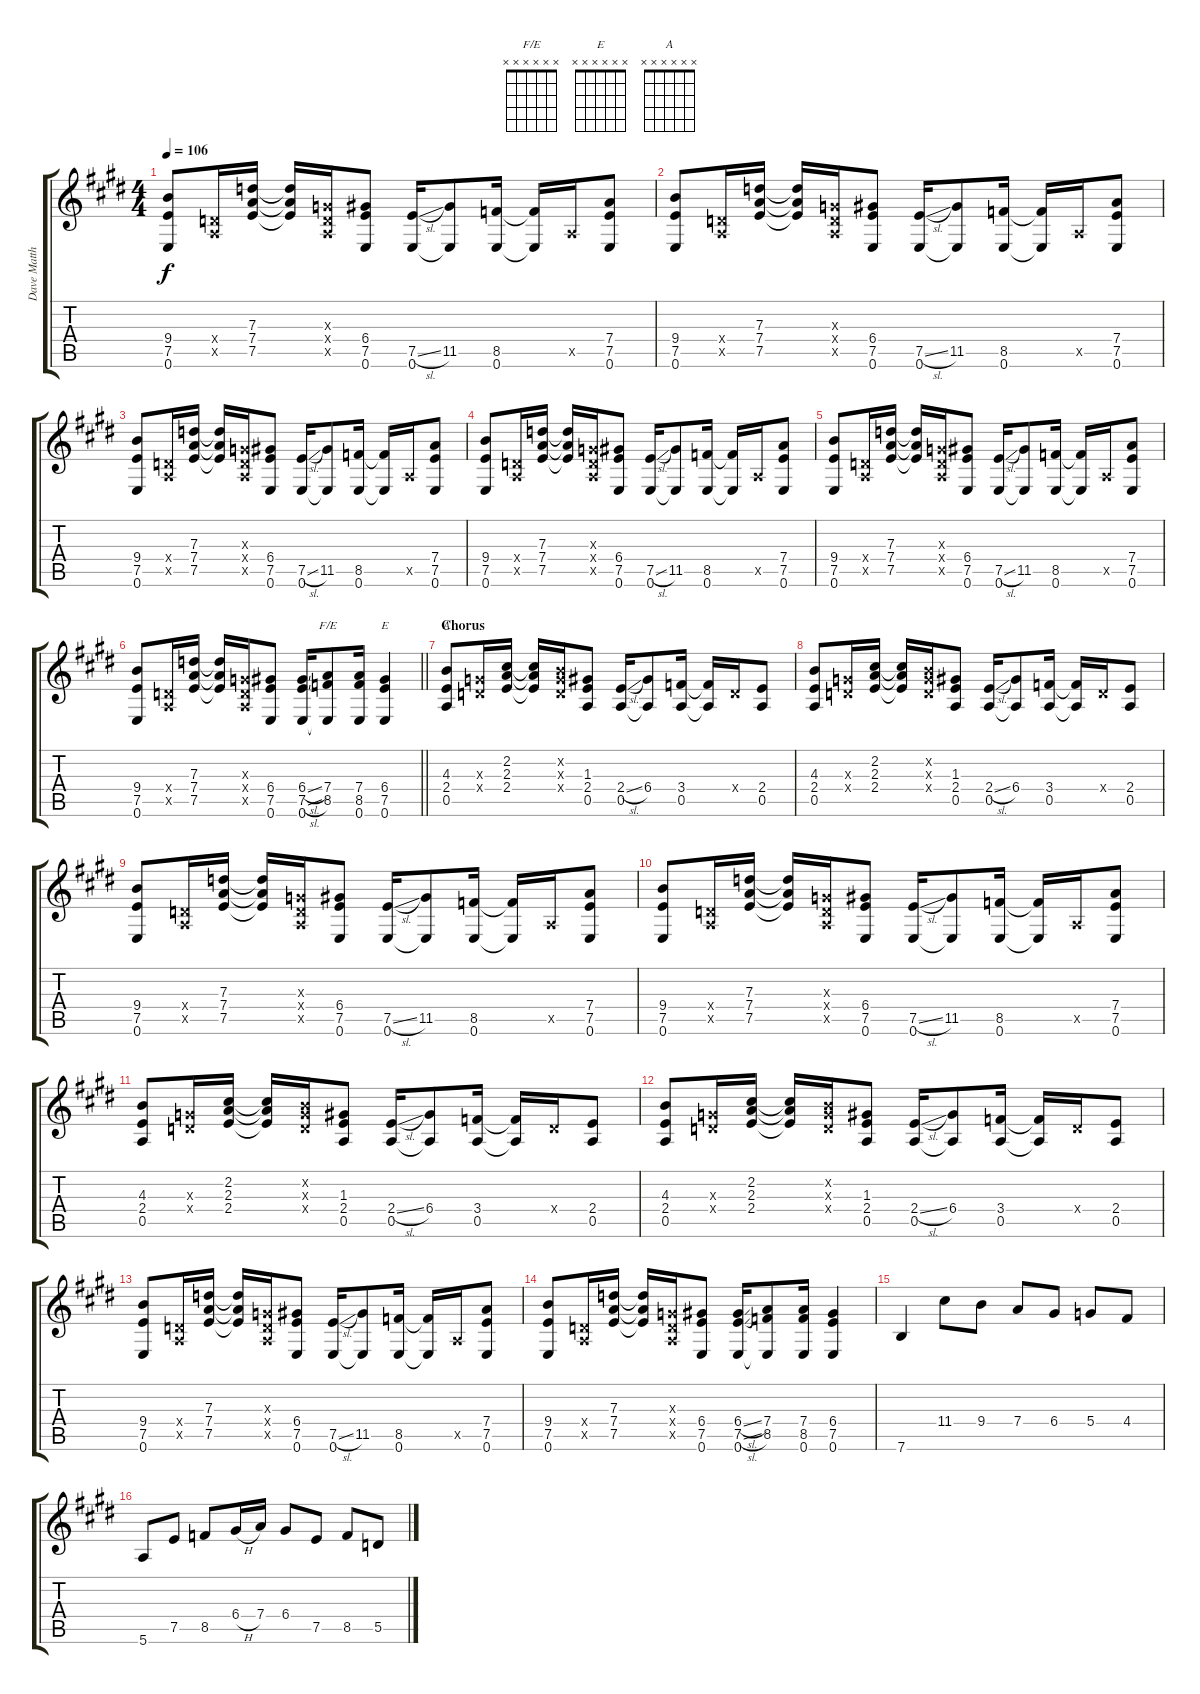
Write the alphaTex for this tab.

\track ("Dave Matthews" "Dave Matth") {instrument acousticguitarsteel}
\staff {score tabs}
\tuning (E4 B3 G3 D3 A2 E2) {hide}
\chord ("F/E" x x x x x x)
\chord ("E" x x x x x x)
\chord ("A" x x x x x x)
\ts (4 4)
\tempo 106
\clef g2
\ks e
(9.4 7.5 0.6).8{dy f} (0.4{x} 0.5{x}).16 (7.3 7.4 7.5).16 (7.3{t} 7.4{t} 7.5{t}).16 (0.3{x} 0.4{x} 0.5{x}).16 (6.4 7.5 0.6).8 (7.5{sl} 0.6).16 (11.5 0.6{t}).8 (8.5 0.6).16 (8.5{t} 0.6{t}).16 0.5{x}.16 (7.4 7.5 0.6).8 |
(9.4 7.5 0.6).8 (0.4{x} 0.5{x}).16 (7.3 7.4 7.5).16 (7.3{t} 7.4{t} 7.5{t}).16 (0.3{x} 0.4{x} 0.5{x}).16 (6.4 7.5 0.6).8 (7.5{sl} 0.6).16 (11.5 0.6{t}).8 (8.5 0.6).16 (8.5{t} 0.6{t}).16 0.5{x}.16 (7.4 7.5 0.6).8 |
(9.4 7.5 0.6).8 (0.4{x} 0.5{x}).16 (7.3 7.4 7.5).16 (7.3{t} 7.4{t} 7.5{t}).16 (0.3{x} 0.4{x} 0.5{x}).16 (6.4 7.5 0.6).8 (7.5{sl} 0.6).16 (11.5 0.6{t}).8 (8.5 0.6).16 (8.5{t} 0.6{t}).16 0.5{x}.16 (7.4 7.5 0.6).8 |
(9.4 7.5 0.6).8 (0.4{x} 0.5{x}).16 (7.3 7.4 7.5).16 (7.3{t} 7.4{t} 7.5{t}).16 (0.3{x} 0.4{x} 0.5{x}).16 (6.4 7.5 0.6).8 (7.5{sl} 0.6).16 (11.5 0.6{t}).8 (8.5 0.6).16 (8.5{t} 0.6{t}).16 0.5{x}.16 (7.4 7.5 0.6).8 |
(9.4 7.5 0.6).8 (0.4{x} 0.5{x}).16 (7.3 7.4 7.5).16 (7.3{t} 7.4{t} 7.5{t}).16 (0.3{x} 0.4{x} 0.5{x}).16 (6.4 7.5 0.6).8 (7.5{sl} 0.6).16 (11.5 0.6{t}).8 (8.5 0.6).16 (8.5{t} 0.6{t}).16 0.5{x}.16 (7.4 7.5 0.6).8 |
\barLineRight lightlight
(9.4 7.5 0.6).8 (0.4{x} 0.5{x}).16 (7.3 7.4 7.5).16 (7.3{t} 7.4{t} 7.5{t}).16 (0.3{x} 0.4{x} 0.5{x}).16 (6.4 7.5 0.6).8 (6.4{sl} 7.5{sl} 0.6).16 (7.4 8.5 0.6{t}).8{ch "F/E"} (7.4 8.5 0.6).16 (6.4 7.5 0.6).4{ch "E"} |
\section ("" "Chorus")
(4.3 2.4 0.5).8{ch "A"} (0.3{x} 0.4{x}).16 (2.2 2.3 2.4).16 (2.2{t} 2.3{t} 2.4{t}).16 (0.2{x} 0.3{x} 0.4{x}).16 (1.3 2.4 0.5).8 (2.4{sl} 0.5).16 (6.4 0.5{t}).8 (3.4 0.5).16 (3.4{t} 0.5{t}).16 0.4{x}.16 (2.4 0.5).8 |
(4.3 2.4 0.5).8 (0.3{x} 0.4{x}).16 (2.2 2.3 2.4).16 (2.2{t} 2.3{t} 2.4{t}).16 (0.2{x} 0.3{x} 0.4{x}).16 (1.3 2.4 0.5).8 (2.4{sl} 0.5).16 (6.4 0.5{t}).8 (3.4 0.5).16 (3.4{t} 0.5{t}).16 0.4{x}.16 (2.4 0.5).8 |
(9.4 7.5 0.6).8 (0.4{x} 0.5{x}).16 (7.3 7.4 7.5).16 (7.3{t} 7.4{t} 7.5{t}).16 (0.3{x} 0.4{x} 0.5{x}).16 (6.4 7.5 0.6).8 (7.5{sl} 0.6).16 (11.5 0.6{t}).8 (8.5 0.6).16 (8.5{t} 0.6{t}).16 0.5{x}.16 (7.4 7.5 0.6).8 |
(9.4 7.5 0.6).8 (0.4{x} 0.5{x}).16 (7.3 7.4 7.5).16 (7.3{t} 7.4{t} 7.5{t}).16 (0.3{x} 0.4{x} 0.5{x}).16 (6.4 7.5 0.6).8 (7.5{sl} 0.6).16 (11.5 0.6{t}).8 (8.5 0.6).16 (8.5{t} 0.6{t}).16 0.5{x}.16 (7.4 7.5 0.6).8 |
(4.3 2.4 0.5).8 (0.3{x} 0.4{x}).16 (2.2 2.3 2.4).16 (2.2{t} 2.3{t} 2.4{t}).16 (0.2{x} 0.3{x} 0.4{x}).16 (1.3 2.4 0.5).8 (2.4{sl} 0.5).16 (6.4 0.5{t}).8 (3.4 0.5).16 (3.4{t} 0.5{t}).16 0.4{x}.16 (2.4 0.5).8 |
(4.3 2.4 0.5).8 (0.3{x} 0.4{x}).16 (2.2 2.3 2.4).16 (2.2{t} 2.3{t} 2.4{t}).16 (0.2{x} 0.3{x} 0.4{x}).16 (1.3 2.4 0.5).8 (2.4{sl} 0.5).16 (6.4 0.5{t}).8 (3.4 0.5).16 (3.4{t} 0.5{t}).16 0.4{x}.16 (2.4 0.5).8 |
(9.4 7.5 0.6).8 (0.4{x} 0.5{x}).16 (7.3 7.4 7.5).16 (7.3{t} 7.4{t} 7.5{t}).16 (0.3{x} 0.4{x} 0.5{x}).16 (6.4 7.5 0.6).8 (7.5{sl} 0.6).16 (11.5 0.6{t}).8 (8.5 0.6).16 (8.5{t} 0.6{t}).16 0.5{x}.16 (7.4 7.5 0.6).8 |
(9.4 7.5 0.6).8 (0.4{x} 0.5{x}).16 (7.3 7.4 7.5).16 (7.3{t} 7.4{t} 7.5{t}).16 (0.3{x} 0.4{x} 0.5{x}).16 (6.4 7.5 0.6).8 (6.4{sl} 7.5{sl} 0.6).16 (7.4 8.5 0.6{t}).8 (7.4 8.5 0.6).16 (6.4 7.5 0.6).4 |
7.6.4 11.4.8 9.4.8 7.4.8 6.4.8 5.4.8 4.4.8 |
5.6.8 7.5.8 8.5.8 6.4{h}.16 7.4.16 6.4.8 7.5.8 8.5.8 5.5.8
